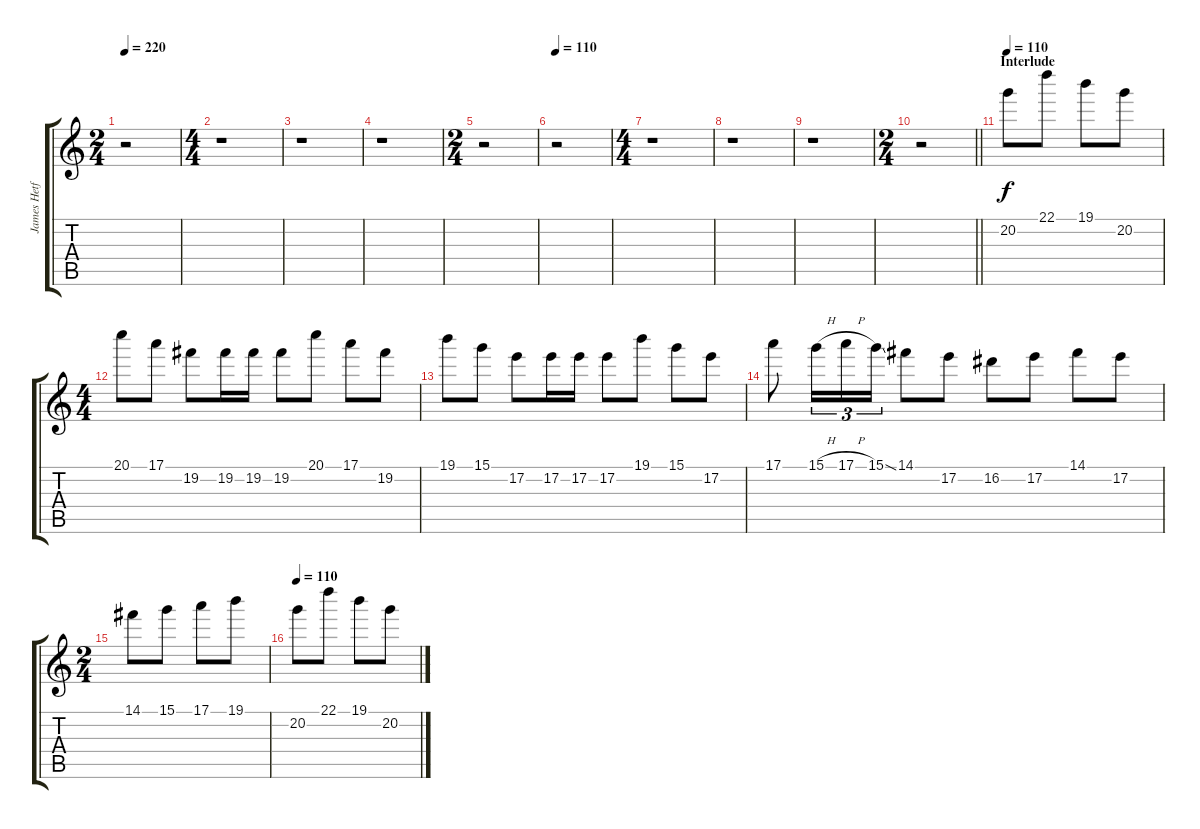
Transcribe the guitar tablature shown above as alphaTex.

\track ("James Hetfield" "James Hetf") {instrument distortionguitar}
\staff {score tabs}
\tuning (E4 B3 G3 D3 A2 E2) {hide}
\ts (2 4)
\tempo 220
\tempo 110
\tempo 220
\clef g2
\ks c
r.2{dy f instrument distortionguitar} |
\ts (4 4)
r.1 |
r.1 |
r.1 |
\ts (2 4)
r.2 |
\tempo 110
r.2 |
\ts (4 4)
r.1 |
r.1 |
r.1 |
\ts (2 4)
\barLineRight lightlight
r.2 |
\section ("" "Interlude")
\tempo 110
20.2.8{balance 8} 22.1.8 19.1.8 20.2.8 |
\ts (4 4)
20.1.8 17.1.8 19.2.8 19.2.16 19.2.16 19.2.8 20.1.8 17.1.8 19.2.8 |
19.1.8 15.1.8 17.2.8 17.2.16 17.2.16 17.2.8 19.1.8 15.1.8 17.2.8 |
17.1.8 15.1{h}.16{tu (3 2)} 17.1{h}.16{tu (3 2)} 15.1{ss}.16{tu (3 2)} 14.1.8 17.2.8 16.2.8 17.2.8 14.1.8 17.2.8 |
\ts (2 4)
14.1.8 15.1.8 17.1.8 19.1.8 |
\tempo 110
20.2.8{balance 8} 22.1.8 19.1.8 20.2.8
